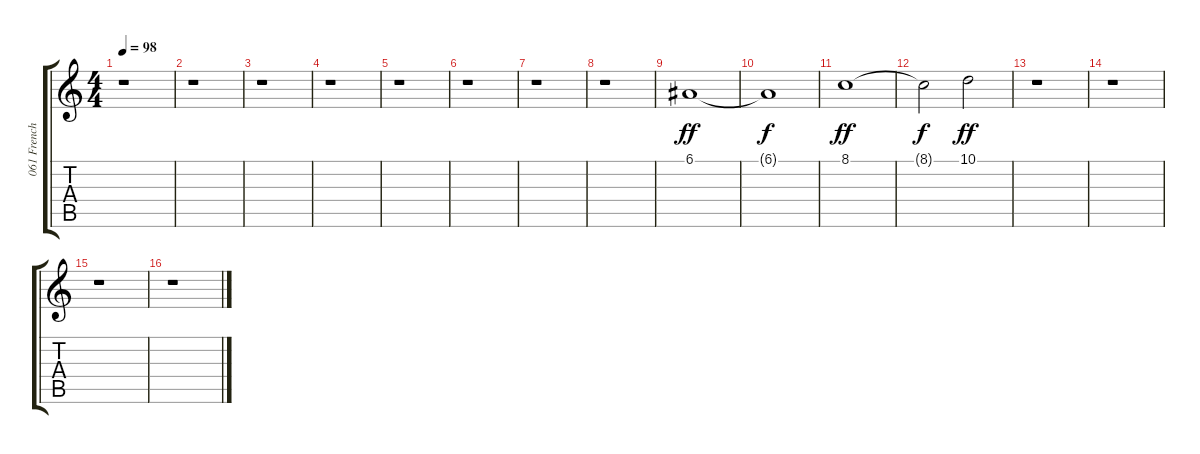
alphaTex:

\track ("061 French Horn                         " "061 French") {instrument frenchhorn}
\staff {score tabs}
\tuning (E4 B3 G3 D3 A2 E2) {hide}
\ts (4 4)
\tempo 98
\clef g2
\ks c
r.1{dy ff} |
r.1 |
r.1 |
r.1 |
r.1 |
r.1 |
r.1 |
r.1 |
6.1.1 |
6.1{t}.1{dy f} |
8.1.1{dy ff} |
8.1{t}.2{dy f} 10.1.2{dy ff} |
r.1 |
r.1 |
r.1 |
r.1
